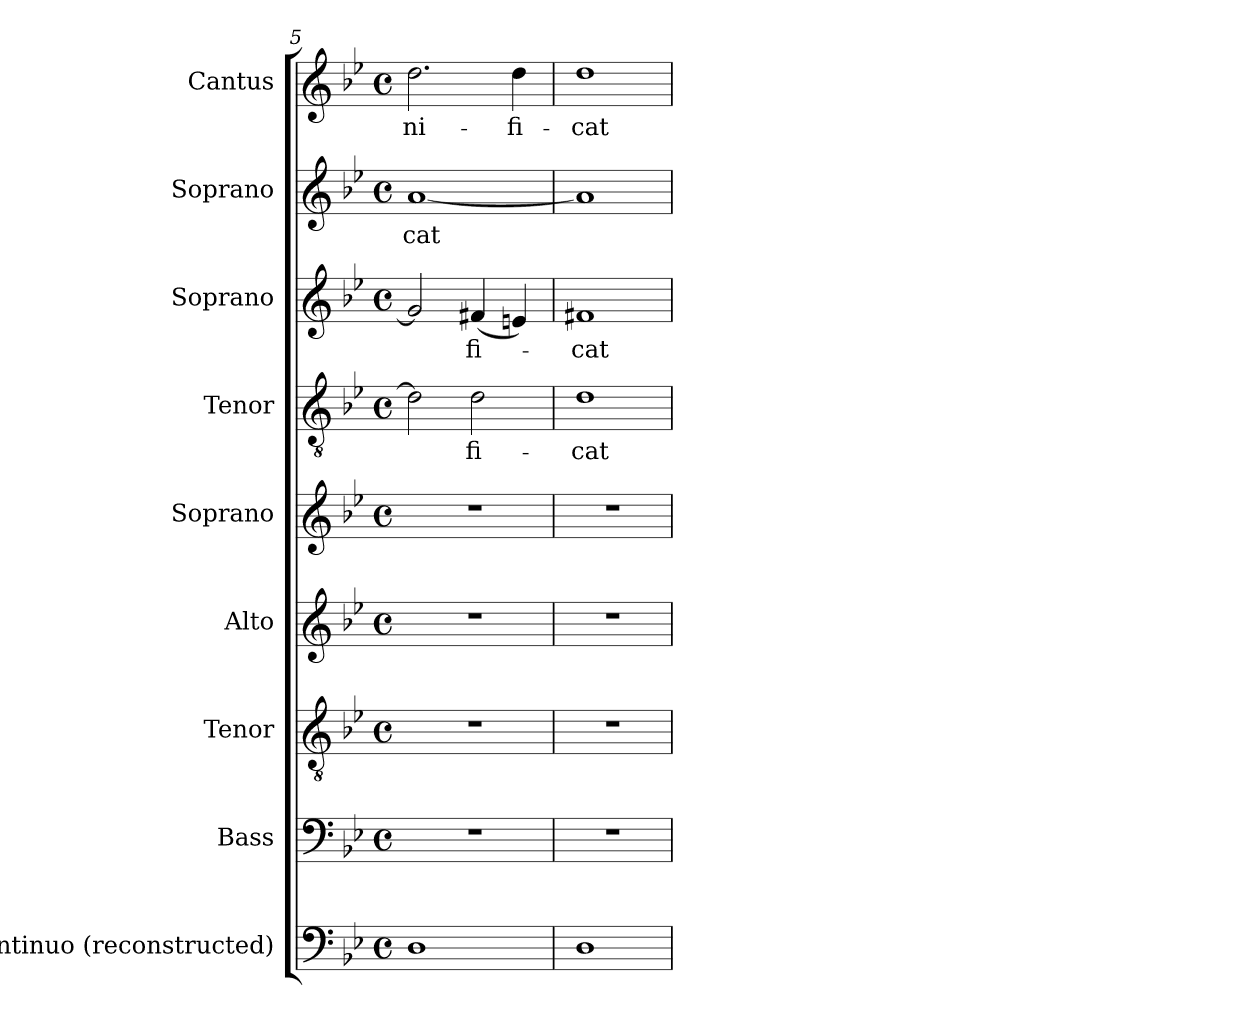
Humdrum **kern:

**kern	**kern	**kern	**kern	**kern	**kern	**text	**kern	**text	**kern	**text	**kern	**text
*part9	*part8	*part7	*part6	*part5	*part4	*part4	*part3	*part3	*part2	*part2	*part1	*part1
*staff9	*staff8	*staff7	*staff6	*staff5	*staff4	*staff4	*staff3	*staff3	*staff2	*staff2	*staff1	*staff1
*I"Continuo (reconstructed)	*I"Bass	*I"Tenor	*I"Alto	*I"Soprano	*I"Tenor	*	*I"Soprano	*	*I"Soprano	*	*I"Cantus	*
*I'Cont.	*I'B.	*I'T.	*I'A.	*I'S.	*I'T.	*	*I'S.	*	*I'S.	*	*I'S.	*
*clefF4	*clefF4	*clefGv2	*clefG2	*clefG2	*clefGv2	*	*clefG2	*	*clefG2	*	*clefG2	*
*	*	*ITrd7c12	*	*	*ITrd7c12	*	*	*	*	*	*	*
*k[b-e-]	*k[b-e-]	*k[b-e-]	*k[b-e-]	*k[b-e-]	*k[b-e-]	*	*k[b-e-]	*	*k[b-e-]	*	*k[b-e-]	*
*g:	*g:	*g:	*g:	*g:	*g:	*	*g:	*	*g:	*	*g:	*
*M4/4	*M4/4	*M4/4	*M4/4	*M4/4	*M4/4	*	*M4/4	*	*M4/4	*	*M4/4	*
*met(c)	*met(c)	*met(c)	*met(c)	*met(c)	*met(c)	*	*met(c)	*	*met(c)	*	*met(c)	*
=5	=5	=5	=5	=5	=5	=5	=5	=5	=5	=5	=5	=5
!	!	!	!	!	!	!	!	!	!	!LO:LY:b:color=#000000	!	!
!	!	!	!	!	!	!	!	!	!	!	!	!LO:LY:b:color=#000000
1Di	1r	1r	1r	1r	2Di\]	.	2gi/]	.	[1ai	-cat	2.ddi\	-ni-
!	!	!	!	!	!	!LO:LY:b:color=#000000	!	!	!	!	!	!
!	!	!	!	!	!	!	!	!LO:LY:b:color=#000000	!	!	!	!
.	.	.	.	.	2Di\	-fi-	(4f#Xi/	-fi-	.	.	.	.
!	!	!	!	!	!	!	!	!	!	!	!	!LO:LY:b:color=#000000
.	.	.	.	.	.	.	4ei/)	.	.	.	4ddi\	-fi-
=6	=6	=6	=6	=6	=6	=6	=6	=6	=6	=6	=6	=6
!	!	!	!	!	!	!LO:LY:b:color=#000000	!	!	!	!	!	!
!	!	!	!	!	!	!	!	!LO:LY:b:color=#000000	!	!	!	!
!	!	!	!	!	!	!	!	!	!	!	!	!LO:LY:b:color=#000000
1Di	1r	1r	1r	1r	1Di	-cat	1f#Xi	-cat	1ai]	.	1ddi	-cat
=	=	=	=	=	=	=	=	=	=	=	=	=
*-	*-	*-	*-	*-	*-	*-	*-	*-	*-	*-	*-	*-
